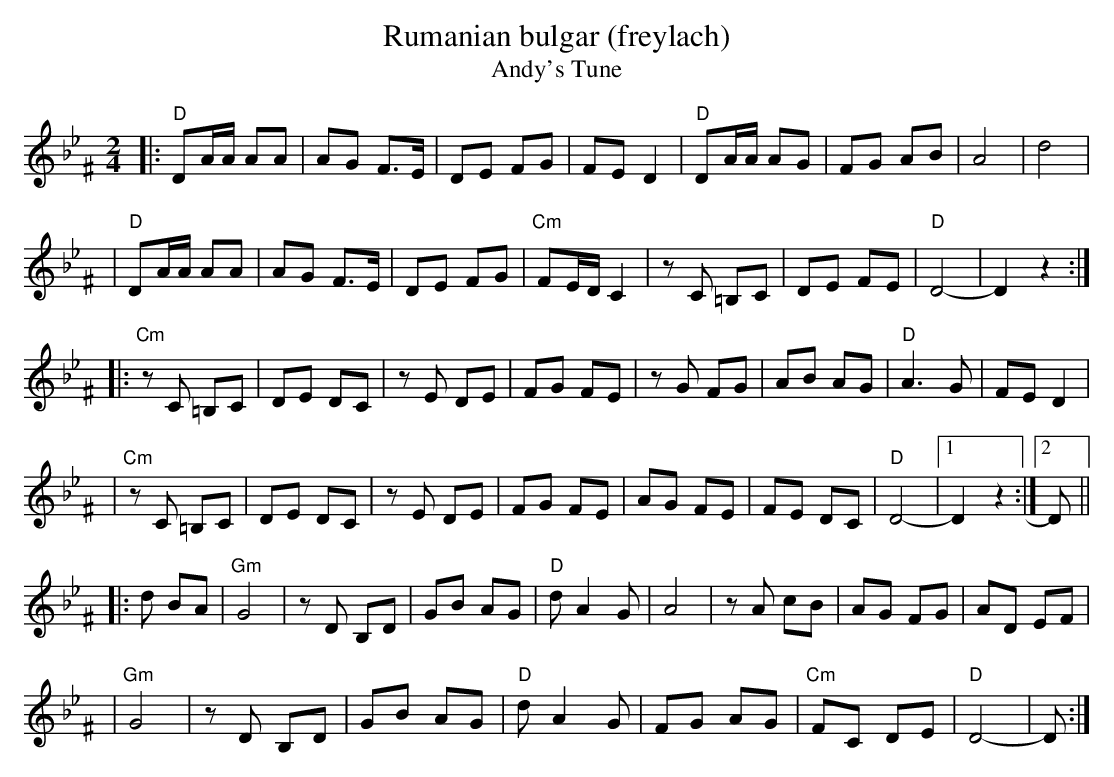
X:1
T: Rumanian bulgar (freylach)
T: Andy's Tune
M: 2/4
L: 1/16
K: DPhr^F
|: "D"D2AA A2A2 | A2G2 F3E | D2E2 F2G2 | F2E2 D4 | "D"D2AA A2G2 | F2G2 A2B2 | A8 | d8 |
|  "D"D2AA A2A2 | A2G2 F3E | D2E2 F2G2 | "Cm"F2ED C4 | z2C2 =B,2C2 | D2E2 F2E2 | "D"D8- | D4 z4 :|
|:"Cm"z2C2 =B,2C2 | D2E2 D2C2 | z2E2 D2E2 | F2G2 F2E2 | z2G2 F2G2 | A2B2 A2G2 | "D"A6 G2 | F2E2 D4 |
| "Cm"z2C2 =B,2C2 | D2E2 D2C2 | z2E2 D2E2 | F2G2 F2E2 | A2G2 F2E2 | F2E2 D2C2 | "D"D8- |1 D4 z4 :|2 D2 ||
|: d2 B2A2 \
| "Gm"G8 | z2D2 B,2D2 | G2B2 A2G2 | "D"d2 A4 G2 | A8 | z2 A2 c2B2 | A2G2 F2G2 | A2D2 E2F2 |
| "Gm"G8 | z2D2 B,2D2 | G2B2 A2G2 | "D"d2 A4 G2 | F2G2 A2G2 | "Cm"F2C2 D2E2 | "D"D8- | D2 :|
